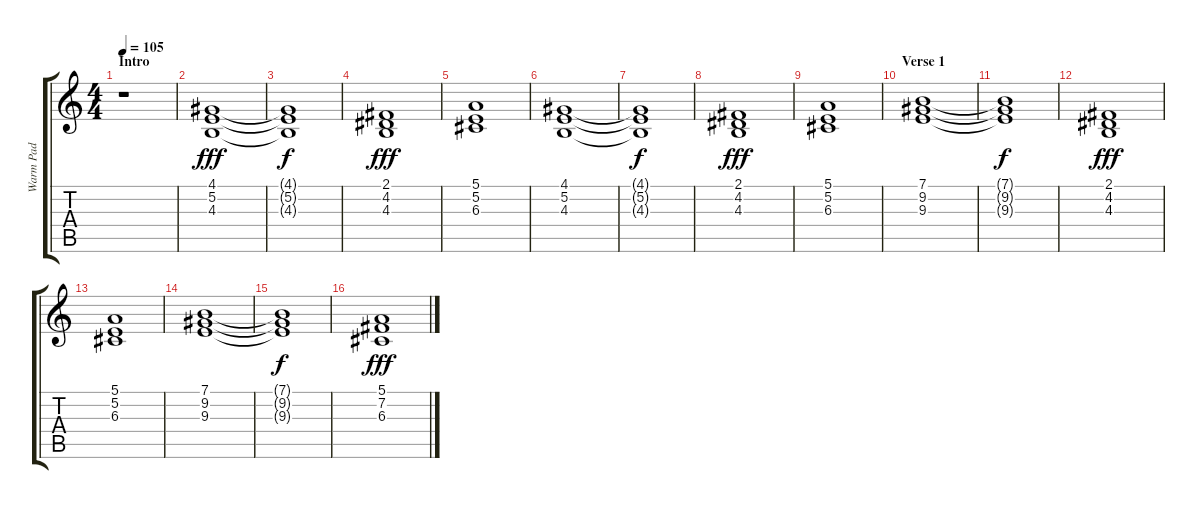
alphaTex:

\track ("Warm Pad" "Warm Pad") {instrument pad2warm}
\staff {score tabs}
\tuning (E4 B3 G3 D3 A2 E2) {hide}
\ts (4 4)
\section ("" "Intro")
\tempo 105
\clef g2
\ks c
r.1{dy fff instrument pad2warm} |
(4.1 5.2 4.3).1 |
(4.1{t} 5.2{t} 4.3{t}).1{dy f} |
(2.1 4.2 4.3).1{dy fff} |
(5.1 5.2 6.3).1 |
(4.1 5.2 4.3).1 |
(4.1{t} 5.2{t} 4.3{t}).1{dy f} |
(2.1 4.2 4.3).1{dy fff} |
(5.1 5.2 6.3).1 |
\section ("" "Verse 1")
(7.1 9.2 9.3).1 |
(7.1{t} 9.2{t} 9.3{t}).1{dy f} |
(2.1 4.2 4.3).1{dy fff} |
(5.1 5.2 6.3).1 |
(7.1 9.2 9.3).1 |
(7.1{t} 9.2{t} 9.3{t}).1{dy f} |
(5.1 7.2 6.3).1{dy fff}
